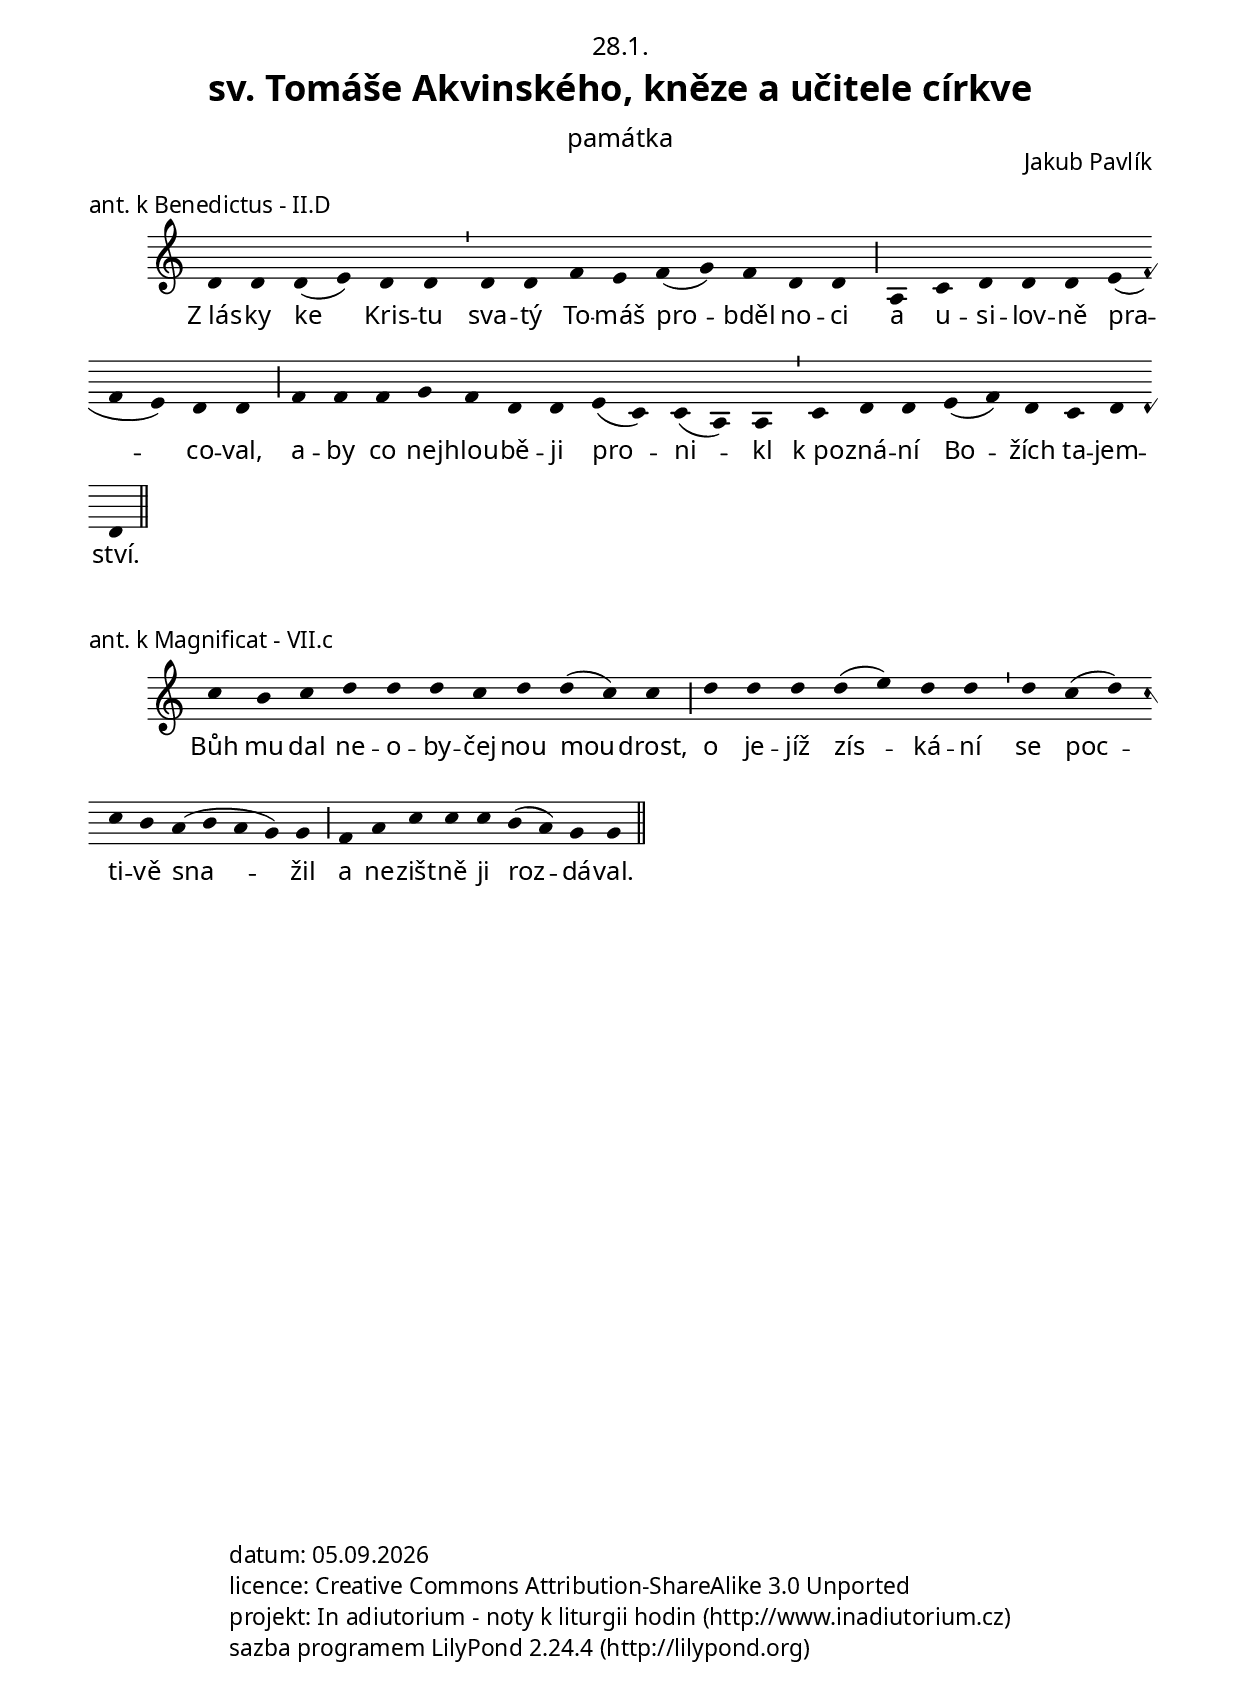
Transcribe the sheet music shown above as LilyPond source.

\version "2.17.24"

\include "../spolecne.ly"

\header {
  title = \markup\titleSvatek
            "sv. Tomáše Akvinského, kněze a učitele církve"
            památka
            28.1.
  composer = "Jakub Pavlík"
}

\score {
  \relative c' {
    \choralniRezim
    d4 d d( e) d d \barMin
    d d f e f( g) f d d \barMaior
    a c d d d e( f e) d d \barMaior
    f f f g f d d e( c) c( a) a \barMin
    c d d e( f) d c d d \barFinalis
  }
  \addlyrics {
    Z_lás -- ky ke Kris -- tu
    sva -- tý To -- máš pro -- bděl no -- ci
    a u -- si -- lov -- ně pra -- co -- val,
    a -- by co nej -- hlou -- bě -- ji pro -- ni -- kl
    k_po -- zná -- ní Bo -- žích ta -- jem -- ství.
  }
  \header {
    quid = "ant. k Benedictus"
    modus = "II"
    differentia = "D" 
    psalmus = ""
    id = ""
    piece = \markup {\sestavTitulekBezZalmu}
  }
}

\score {
  \relative c'' {
    \choralniRezim
    c4 b c d d d c d d( c) c \barMaior
    d d d d( e) d d \barMin d c( d) c b a( b a g) g \barMaior
    f a c c c b( a) g g \barFinalis
  }
  \addlyrics {
    Bůh mu dal ne -- o -- by -- čej -- nou mou -- drost,
    o je -- jíž zís -- ká -- ní se poc -- ti -- vě sna -- žil
    a ne -- zišt -- ně ji roz -- dá -- val.
  }
  \header {
    quid = "ant. k Magnificat"
    modus = "VII"
    differentia = "c" 
    psalmus = ""
    id = ""
    piece = \markup {\sestavTitulekBezZalmu}
  }
}